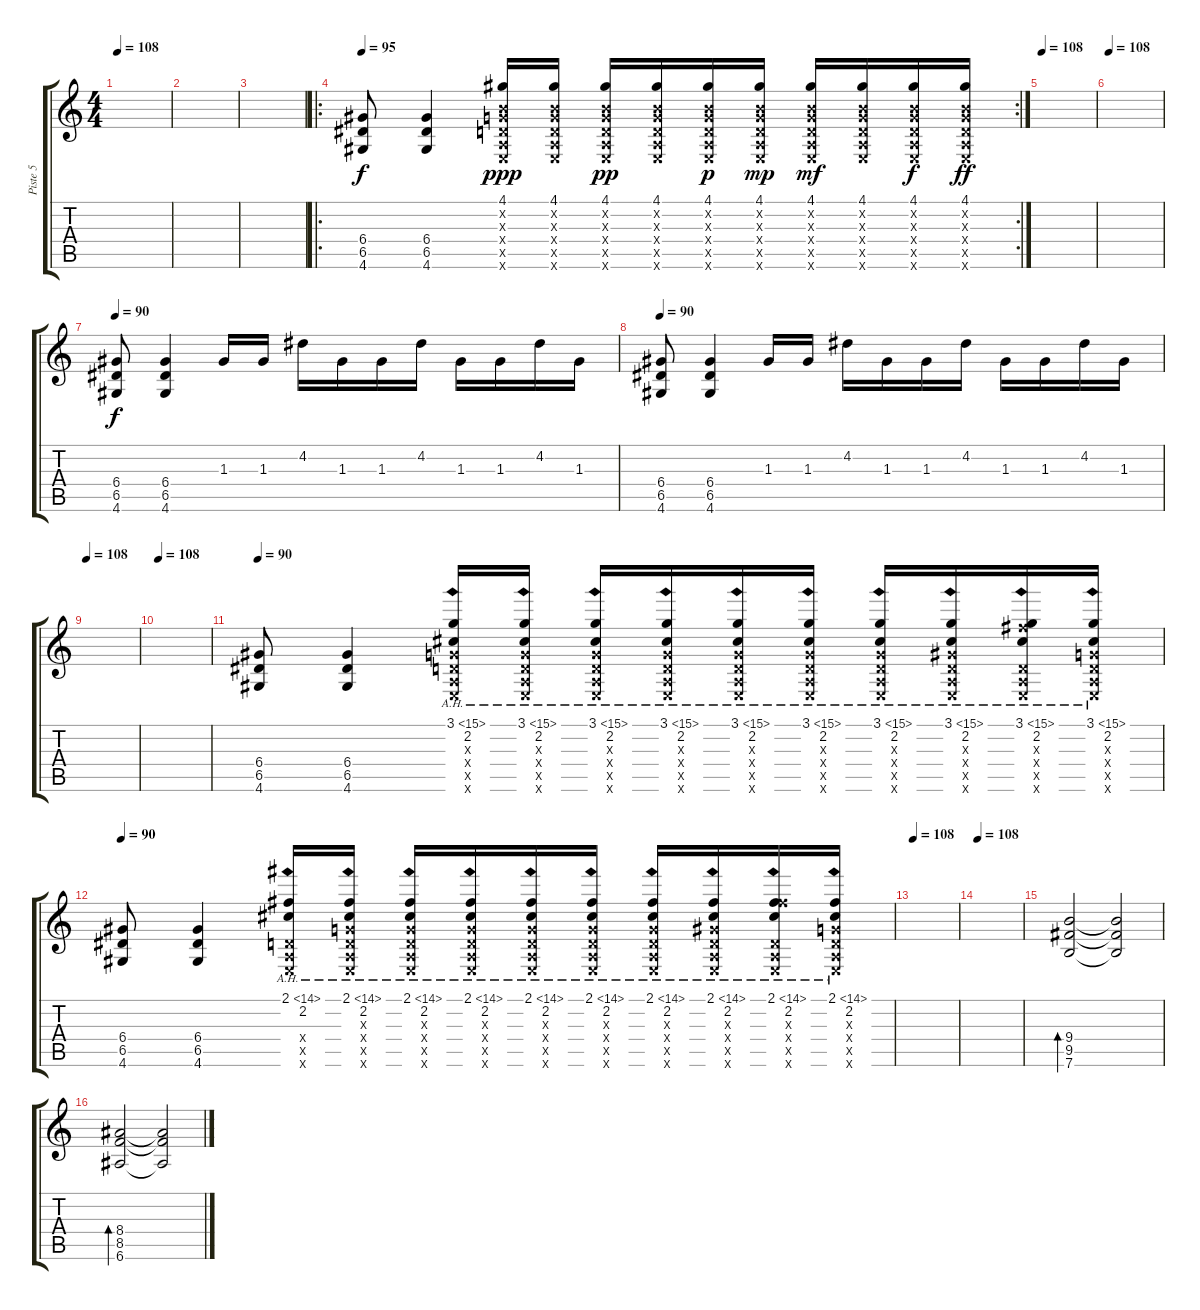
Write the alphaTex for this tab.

\track ("Piste 5" "Piste 5") {instrument distortionguitar}
\staff {score tabs}
\tuning (E4 B3 G3 D3 A2 E2) {hide}
\ts (4 4)
\tempo 108
\clef g2
\ks c
|
|
|
\ro
\rc 2
\tempo 95
(6.4 6.5 4.6).8{volume 16 instrument distortionguitar} (6.4 6.5 4.6).4 (4.1 0.2{x} 0.3{x} 0.4{x} 0.5{x} 0.6{x}).16{dy ppp} (4.1 0.2{x} 0.3{x} 0.4{x} 0.5{x} 0.6{x}).16 (4.1 0.2{x} 0.3{x} 0.4{x} 0.5{x} 0.6{x}).16{dy pp} (4.1 0.2{x} 0.3{x} 0.4{x} 0.5{x} 0.6{x}).16 (4.1 0.2{x} 0.3{x} 0.4{x} 0.5{x} 0.6{x}).16{dy p} (4.1 0.2{x} 0.3{x} 0.4{x} 0.5{x} 0.6{x}).16{dy mp} (4.1 0.2{x} 0.3{x} 0.4{x} 0.5{x} 0.6{x}).16{dy mf} (4.1 0.2{x} 0.3{x} 0.4{x} 0.5{x} 0.6{x}).16 (4.1 0.2{x} 0.3{x} 0.4{x} 0.5{x} 0.6{x}).16{dy f} (4.1 0.2{x} 0.3{x} 0.4{x} 0.5{x} 0.6{x}).16{dy ff} |
\tempo 108
|
\tempo 108
|
\tempo 90
(6.4 6.5 4.6).8{dy f volume 16 instrument distortionguitar} (6.4 6.5 4.6).4 1.3.16 1.3.16 4.2.16 1.3.16 1.3.16 4.2.16 1.3.16 1.3.16 4.2.16 1.3.16 |
\tempo 90
(6.4 6.5 4.6).8{instrument distortionguitar} (6.4 6.5 4.6).4 1.3.16 1.3.16 4.2.16 1.3.16 1.3.16 4.2.16 1.3.16 1.3.16 4.2.16 1.3.16 |
\tempo 108
|
\tempo 108
|
\tempo 90
(6.4 6.5 4.6).8{volume 16 instrument distortionguitar} (6.4 6.5 4.6).4 (3.1{ah 12} 2.2 0.3{x} 0.4{x} 0.5{x} 0.6{x}).16 (3.1{ah 12} 2.2 0.3{x} 0.4{x} 0.5{x} 0.6{x}).16 (3.1{ah 12} 2.2 0.3{x} 0.4{x} 0.5{x} 0.6{x}).16 (3.1{ah 12} 2.2 0.3{x} 0.4{x} 0.5{x} 0.6{x}).16 (3.1{ah 12} 2.2 0.3{x} 0.4{x} 0.5{x} 0.6{x}).16 (3.1{ah 12} 2.2 0.3{x} 0.4{x} 0.5{x} 0.6{x}).16 (3.1{ah 12} 2.2 0.3{x} 0.4{x} 0.5{x} 0.6{x}).16 (3.1{ah 12} 2.2 1.3{x} 0.4{x} 0.5{x} 0.6{x}).16 (3.1{ah 12} 2.2 11.3{x} 0.4{x} 0.5{x} 0.6{x}).16 (3.1{ah 12} 2.2 0.3{x} 0.4{x} 0.5{x} 0.6{x}).16 |
\tempo 90
(6.4 6.5 4.6).8{volume 16 instrument distortionguitar} (6.4 6.5 4.6).4 (2.1{ah 12} 2.2 0.4{x} 0.5{x} 0.6{x}).16 (2.1{ah 12} 2.2 0.3{x} 0.4{x} 0.5{x} 0.6{x}).16 (2.1{ah 12} 2.2 0.3{x} 0.4{x} 0.5{x} 0.6{x}).16 (2.1{ah 12} 2.2 0.3{x} 0.4{x} 0.5{x} 0.6{x}).16 (2.1{ah 12} 2.2 0.3{x} 0.4{x} 0.5{x} 0.6{x}).16 (2.1{ah 12} 2.2 0.3{x} 0.4{x} 0.5{x} 0.6{x}).16 (2.1{ah 12} 2.2 0.3{x} 0.4{x} 0.5{x} 0.6{x}).16 (2.1{ah 12} 2.2 1.3{x} 0.4{x} 0.5{x} 0.6{x}).16 (2.1{ah 12} 2.2 11.3{x} 0.4{x} 0.5{x} 0.6{x}).16 (2.1{ah 12} 2.2 0.3{x} 0.4{x} 0.5{x} 0.6{x}).16 |
\tempo 108
|
\tempo 108
|
(9.4 9.5 7.6).2{bd 480 volume 13} (9.4{t} 9.5{t} 7.6{t}).2 |
(8.4 8.5 6.6).2{bd 480} (8.4{t} 8.5{t} 6.6{t}).2
